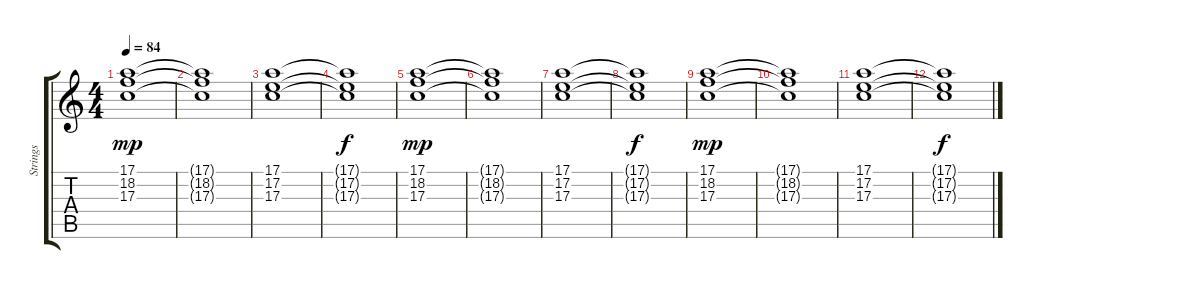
\track ("Strings" "Strings") {instrument stringensemble1}
\staff {score tabs}
\tuning (E4 B3 G3 D3 A2 E2) {hide}
\ts (4 4)
\tempo 84
\clef g2
\ks c
(17.1 18.2 17.3).1{dy mp} |
(17.1{t} 18.2{t} 17.3{t}).1 |
(17.1 17.2 17.3).1 |
(17.1{t} 17.2{t} 17.3{t}).1{dy f} |
(17.1 18.2 17.3).1{dy mp volume 5} |
(17.1{t} 18.2{t} 17.3{t}).1 |
(17.1 17.2 17.3).1 |
(17.1{t} 17.2{t} 17.3{t}).1{dy f} |
(17.1 18.2 17.3).1{dy mp volume 0} |
(17.1{t} 18.2{t} 17.3{t}).1 |
(17.1 17.2 17.3).1 |
(17.1{t} 17.2{t} 17.3{t}).1{dy f}
